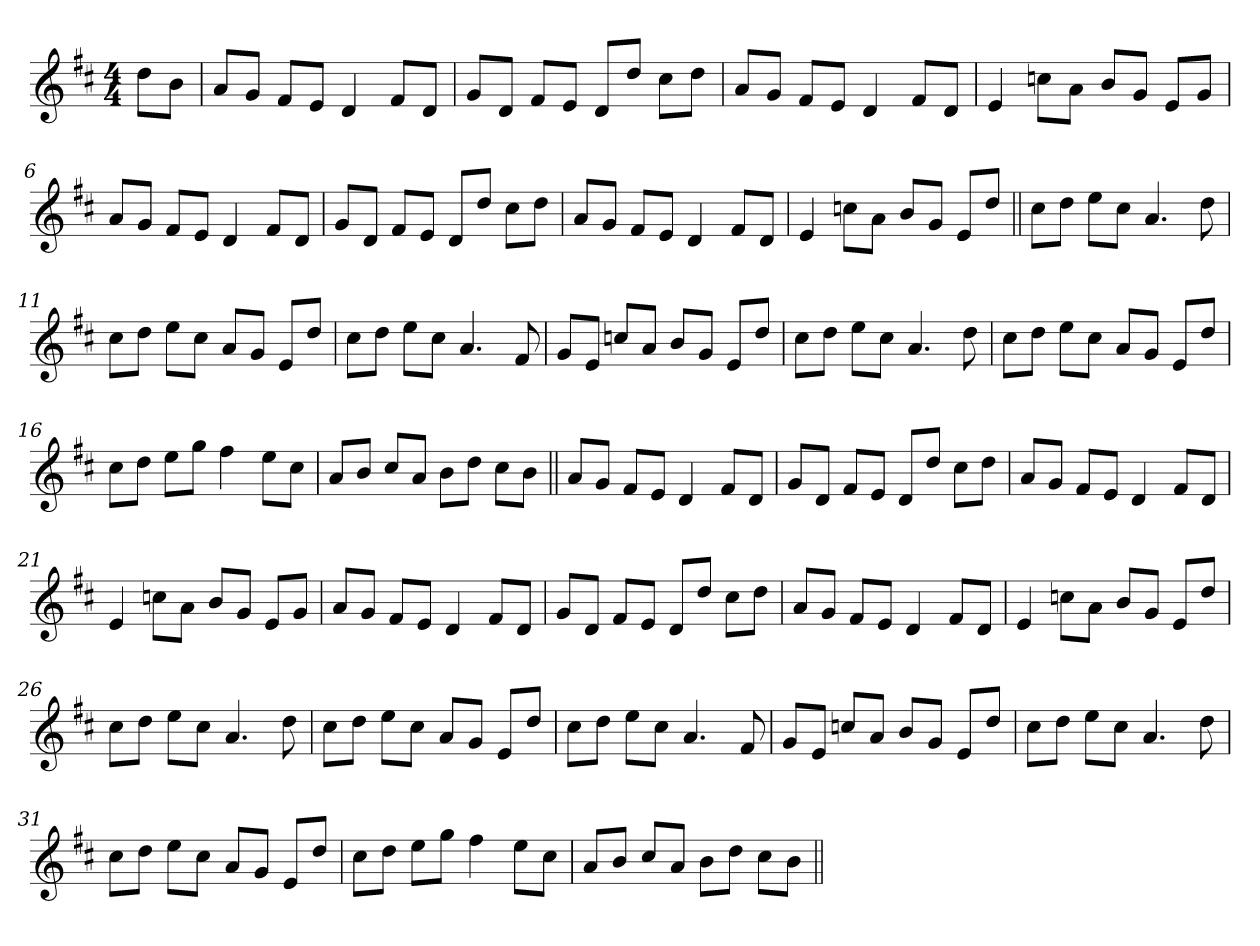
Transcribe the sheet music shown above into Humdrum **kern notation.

**kern
*part1
*staff1
*clefG2
*k[f#c#]
*D:
*M4/4
=1
8dd\L
8b\J
=2
8a/L
8g/J
8f#/L
8e/J
4d/
8f#/L
8d/J
=3
8g/L
8d/J
8f#/L
8e/J
8d/L
8dd/J
8cc#\L
8dd\J
=4
8a/L
8g/J
8f#/L
8e/J
4d/
8f#/L
8d/J
=5
4e/
8ccn\L
8a\J
8b/L
8g/J
8e/L
8g/J
=6
8a/L
8g/J
8f#/L
8e/J
4d/
8f#/L
8d/J
!!LO:LB:g=z
=7
8g/L
8d/J
8f#/L
8e/J
8d/L
8dd/J
8cc#\L
8dd\J
=8
8a/L
8g/J
8f#/L
8e/J
4d/
8f#/L
8d/J
=9
4e/
8ccn\L
8a\J
8b/L
8g/J
8e/L
8dd/J
=10||
8cc#\L
8dd\J
8ee\L
8cc#\J
4.a/
8dd\
=11
8cc#\L
8dd\J
8ee\L
8cc#\J
8a/L
8g/J
8e/L
8dd/J
=12
8cc#\L
8dd\J
8ee\L
8cc#\J
4.a/
8f#/
!!LO:LB:g=z
=13
8g/L
8e/J
8ccn/L
8a/J
8b/L
8g/J
8e/L
8dd/J
=14
8cc#\L
8dd\J
8ee\L
8cc#\J
4.a/
8dd\
=15
8cc#\L
8dd\J
8ee\L
8cc#\J
8a/L
8g/J
8e/L
8dd/J
=16
8cc#\L
8dd\J
8ee\L
8gg\J
4ff#\
8ee\L
8cc#\J
=17
8a/L
8b/J
8cc#/L
8a/J
8b\L
8dd\J
8cc#\L
8b\J
=18||
8a/L
8g/J
8f#/L
8e/J
4d/
8f#/L
8d/J
!!LO:LB:g=z
=19
8g/L
8d/J
8f#/L
8e/J
8d/L
8dd/J
8cc#\L
8dd\J
=20
8a/L
8g/J
8f#/L
8e/J
4d/
8f#/L
8d/J
=21
4e/
8ccn\L
8a\J
8b/L
8g/J
8e/L
8g/J
=22
8a/L
8g/J
8f#/L
8e/J
4d/
8f#/L
8d/J
=23
8g/L
8d/J
8f#/L
8e/J
8d/L
8dd/J
8cc#\L
8dd\J
=24
8a/L
8g/J
8f#/L
8e/J
4d/
8f#/L
8d/J
!!LO:LB:g=z
=25
4e/
8ccn\L
8a\J
8b/L
8g/J
8e/L
8dd/J
=26
8cc#\L
8dd\J
8ee\L
8cc#\J
4.a/
8dd\
=27
8cc#\L
8dd\J
8ee\L
8cc#\J
8a/L
8g/J
8e/L
8dd/J
=28
8cc#\L
8dd\J
8ee\L
8cc#\J
4.a/
8f#/
=29
8g/L
8e/J
8ccn/L
8a/J
8b/L
8g/J
8e/L
8dd/J
=30
8cc#\L
8dd\J
8ee\L
8cc#\J
4.a/
8dd\
!!LO:LB:g=z
=31
8cc#\L
8dd\J
8ee\L
8cc#\J
8a/L
8g/J
8e/L
8dd/J
=32
8cc#\L
8dd\J
8ee\L
8gg\J
4ff#\
8ee\L
8cc#\J
=33
8a/L
8b/J
8cc#/L
8a/J
8b\L
8dd\J
8cc#\L
8b\J
=||
*-
